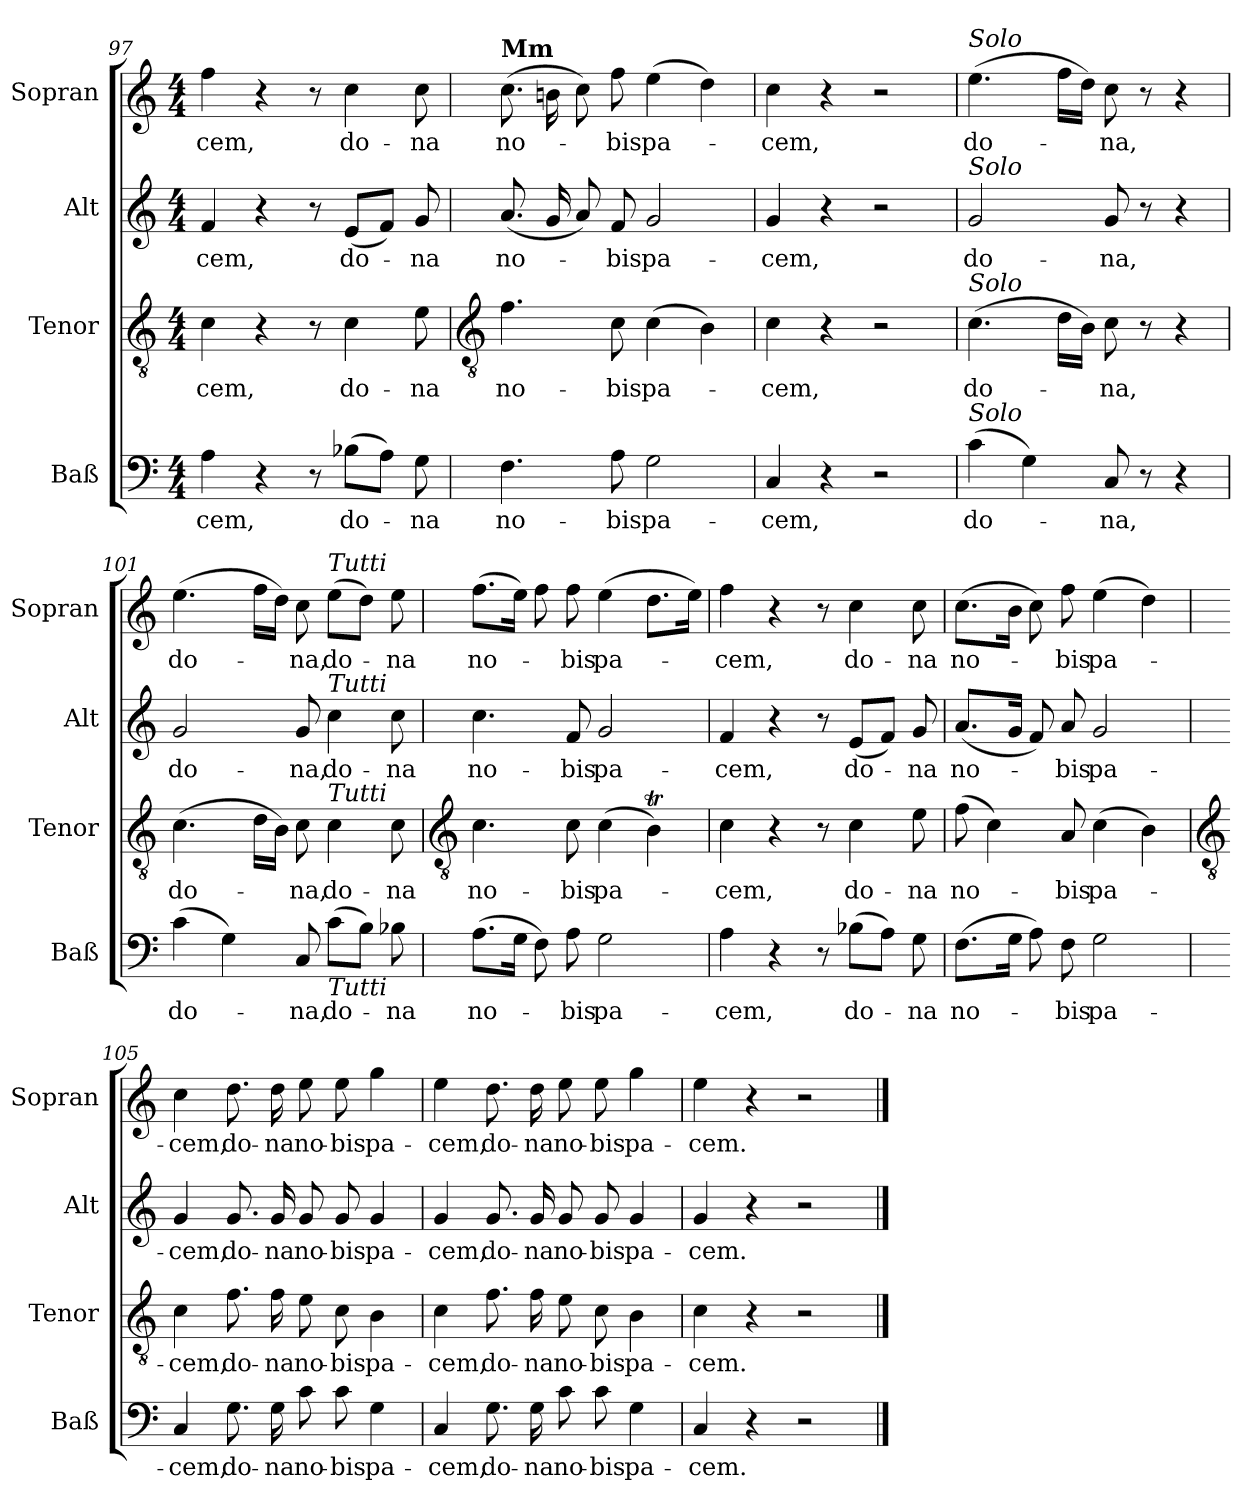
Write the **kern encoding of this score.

**kern	**text	**kern	**text	**kern	**text	**kern	**text
*part4	*part4	*part3	*part3	*part2	*part2	*part1	*part1
*staff4	*staff4	*staff3	*staff3	*staff2	*staff2	*staff1	*staff1
*I"Baß	*	*I"Tenor	*	*I"Alt	*	*I"Sopran	*
*I'Baß	*	*I'Tenor	*	*I'Alt	*	*I'Sopran	*
*clefF4	*	*clefGv2	*	*clefG2	*	*clefG2	*
*k[]	*	*k[]	*	*k[]	*	*k[]	*
*C:	*	*C:	*	*C:	*	*C:	*
*M4/4	*	*M4/4	*	*M4/4	*	*M4/4	*
=97	=97	=97	=97	=97	=97	=97	=97
!	!LO:LY:b	!	!LO:LY:b	!	!LO:LY:b	!	!LO:LY:b
4A	-cem,	4c	-cem,	4f	-cem,	4ff	-cem,
4r	.	4r	.	4r	.	4r	.
8r	.	8r	.	8r	.	8r	.
!	!LO:LY:b	!	!LO:LY:b	!	!LO:LY:b	!	!LO:LY:b
(>8B-XL	do-	4c	do-	(<8eL	do-	4cc	do-
8AJ)	.	.	.	8fJ)	.	.	.
!	!LO:LY:b	!	!LO:LY:b	!	!LO:LY:b	!	!LO:LY:b
8G	-na	8e	-na	8g	-na	8cc	-na
!!LO:LB:g=z
=98	=98	=98	=98	=98	=98	=98	=98
*	*	*clefGv2	*	*	*	*	*
!	!	!	!	!	!	!LO:TX:a:B:t=Mm	!
!	!LO:LY:b	!	!LO:LY:b	!	!LO:LY:b	!	!LO:LY:b
4.F	no-	4.f	no-	(<8.aL	no-	(>8.ccL	no-
.	.	.	.	16gL	.	16bnL	.
.	.	.	.	8aJ)	.	8ccJ)	.
!	!LO:LY:b	!	!LO:LY:b	!	!LO:LY:b	!	!LO:LY:b
8A	-bis	8c	-bis	8f	-bis	8ff	-bis
!	!LO:LY:b	!	!LO:LY:b	!	!LO:LY:b	!	!LO:LY:b
2G	pa-	(>4c	pa-	2g	pa-	(>4ee	pa-
.	.	4B)	.	.	.	4dd)	.
=99	=99	=99	=99	=99	=99	=99	=99
!	!LO:LY:b	!	!LO:LY:b	!	!LO:LY:b	!	!LO:LY:b
4C	-cem,	4c	-cem,	4g	-cem,	4cc	-cem,
4r	.	4r	.	4r	.	4r	.
2r	.	2r	.	2r	.	2r	.
=100	=100	=100	=100	=100	=100	=100	=100
!	!	!	!	!	!	!LO:TX:a:i:t=Solo	!
!	!	!	!	!LO:TX:a:i:t=Solo	!	!	!
!	!	!LO:TX:a:i:t=Solo	!	!	!	!	!
!LO:TX:a:i:t=Solo	!	!	!	!	!	!	!
!	!LO:LY:b	!	!LO:LY:b	!	!LO:LY:b	!	!LO:LY:b
(>4c	do-	(>4.c	do-	2g	do-	(>4.ee	do-
4G)	.	.	.	.	.	.	.
.	.	16dLL	.	.	.	16ffLL	.
.	.	16BJJ)	.	.	.	16ddJJ)	.
!	!LO:LY:b	!	!LO:LY:b	!	!LO:LY:b	!	!LO:LY:b
8C	-na,	8c	-na,	8g	-na,	8cc	-na,
8r	.	8r	.	8r	.	8r	.
4r	.	4r	.	4r	.	4r	.
=101	=101	=101	=101	=101	=101	=101	=101
!	!LO:LY:b	!	!LO:LY:b	!	!LO:LY:b	!	!LO:LY:b
(>4c	do-	(>4.c	do-	2g	do-	(>4.ee	do-
4G)	.	.	.	.	.	.	.
.	.	16dLL	.	.	.	16ffLL	.
.	.	16BJJ)	.	.	.	16ddJJ)	.
!	!LO:LY:b	!	!LO:LY:b	!	!LO:LY:b	!	!LO:LY:b
8C	-na,	8c	-na,	8g	-na,	8cc	-na,
!	!	!	!	!	!	!LO:TX:a:i:t=Tutti	!
!	!	!	!	!LO:TX:a:i:t=Tutti	!	!	!
!	!	!LO:TX:a:i:t=Tutti	!	!	!	!	!
!LO:TX:b:i:t=Tutti	!	!	!	!	!	!	!
!	!LO:LY:b	!	!LO:LY:b	!	!LO:LY:b	!	!LO:LY:b
(>8cL	do-	4c	do-	4cc	do-	(>8eeL	do-
8BJ)	.	.	.	.	.	8ddJ)	.
!	!LO:LY:b	!	!LO:LY:b	!	!LO:LY:b	!	!LO:LY:b
8B-X	-na	8c	-na	8cc	-na	8ee	-na
!!LO:LB:g=z
=102	=102	=102	=102	=102	=102	=102	=102
*	*	*clefGv2	*	*	*	*	*
!	!LO:LY:b	!	!LO:LY:b	!	!LO:LY:b	!	!LO:LY:b
(>8.AL	no-	4.c	no-	4.cc	no-	(>8.ffL	no-
16GJ	.	.	.	.	.	16eeJ)	.
8F)	.	.	.	.	.	8ff	.
!	!LO:LY:b	!	!LO:LY:b	!	!LO:LY:b	!	!LO:LY:b
8A	-bis	8c	-bis	8f	-bis	8ff	-bis
!	!LO:LY:b	!	!LO:LY:b	!	!LO:LY:b	!	!LO:LY:b
2G	pa-	(>4c	pa-	2g	pa-	(>4ee	pa-
.	.	4Bt)	.	.	.	8.ddL	.
.	.	.	.	.	.	16eeJ)	.
=103	=103	=103	=103	=103	=103	=103	=103
!	!LO:LY:b	!	!LO:LY:b	!	!LO:LY:b	!	!LO:LY:b
4A	-cem,	4c	-cem,	4f	-cem,	4ff	-cem,
4r	.	4r	.	4r	.	4r	.
8r	.	8r	.	8r	.	8r	.
!	!LO:LY:b	!	!LO:LY:b	!	!LO:LY:b	!	!LO:LY:b
(>8B-XL	do-	4c	do-	(<8eL	do-	4cc	do-
8AJ)	.	.	.	8fJ)	.	.	.
!	!LO:LY:b	!	!LO:LY:b	!	!LO:LY:b	!	!LO:LY:b
8G	-na	8e	-na	8g	-na	8cc	-na
=104	=104	=104	=104	=104	=104	=104	=104
!	!LO:LY:b	!	!LO:LY:b	!	!LO:LY:b	!	!LO:LY:b
(>8.FL	no-	(>8f	no-	(<8.aL	no-	(>8.ccL	no-
.	.	4c)	.	.	.	.	.
16GJ	.	.	.	16gJ	.	16bJ	.
8A)	.	.	.	8f)	.	8cc)	.
!	!LO:LY:b	!	!LO:LY:b	!	!LO:LY:b	!	!LO:LY:b
8F	-bis	8A	-bis	8a	-bis	8ff	-bis
!	!LO:LY:b	!	!LO:LY:b	!	!LO:LY:b	!	!LO:LY:b
2G	pa-	(>4c	pa-	2g	pa-	(>4ee	pa-
.	.	4B)	.	.	.	4dd)	.
!!LO:LB:g=z
=105	=105	=105	=105	=105	=105	=105	=105
*	*	*clefGv2	*	*	*	*	*
!	!LO:LY:b	!	!LO:LY:b	!	!LO:LY:b	!	!LO:LY:b
4C	-cem,	4c	-cem,	4g	-cem,	4cc	-cem,
!	!LO:LY:b	!	!LO:LY:b	!	!LO:LY:b	!	!LO:LY:b
8.G	do-	8.f	do-	8.g	do-	8.dd	do-
!	!LO:LY:b	!	!LO:LY:b	!	!LO:LY:b	!	!LO:LY:b
16G	-na	16f	-na	16g	-na	16dd	-na
!	!LO:LY:b	!	!LO:LY:b	!	!LO:LY:b	!	!LO:LY:b
8c	no-	8e	no-	8g	no-	8ee	no-
!	!LO:LY:b	!	!LO:LY:b	!	!LO:LY:b	!	!LO:LY:b
8c	-bis	8c	-bis	8g	-bis	8ee	-bis
!	!LO:LY:b	!	!LO:LY:b	!	!LO:LY:b	!	!LO:LY:b
4G	pa-	4B	pa-	4g	pa-	4gg	pa-
=106	=106	=106	=106	=106	=106	=106	=106
!	!LO:LY:b	!	!LO:LY:b	!	!LO:LY:b	!	!LO:LY:b
4C	-cem,	4c	-cem,	4g	-cem,	4ee	-cem,
!	!LO:LY:b	!	!LO:LY:b	!	!LO:LY:b	!	!LO:LY:b
8.G	do-	8.f	do-	8.g	do-	8.dd	do-
!	!LO:LY:b	!	!LO:LY:b	!	!LO:LY:b	!	!LO:LY:b
16G	-na	16f	-na	16g	-na	16dd	-na
!	!LO:LY:b	!	!LO:LY:b	!	!LO:LY:b	!	!LO:LY:b
8c	no-	8e	no-	8g	no-	8ee	no-
!	!LO:LY:b	!	!LO:LY:b	!	!LO:LY:b	!	!LO:LY:b
8c	-bis	8c	-bis	8g	-bis	8ee	-bis
!	!LO:LY:b	!	!LO:LY:b	!	!LO:LY:b	!	!LO:LY:b
4G	pa-	4B	pa-	4g	pa-	4gg	pa-
=107	=107	=107	=107	=107	=107	=107	=107
!	!LO:LY:b	!	!LO:LY:b	!	!LO:LY:b	!	!LO:LY:b
4C	-cem.	4c	-cem.	4g	-cem.	4ee	-cem.
4r	.	4r	.	4r	.	4r	.
2r	.	2r	.	2r	.	2r	.
==	==	==	==	==	==	==	==
*-	*-	*-	*-	*-	*-	*-	*-
